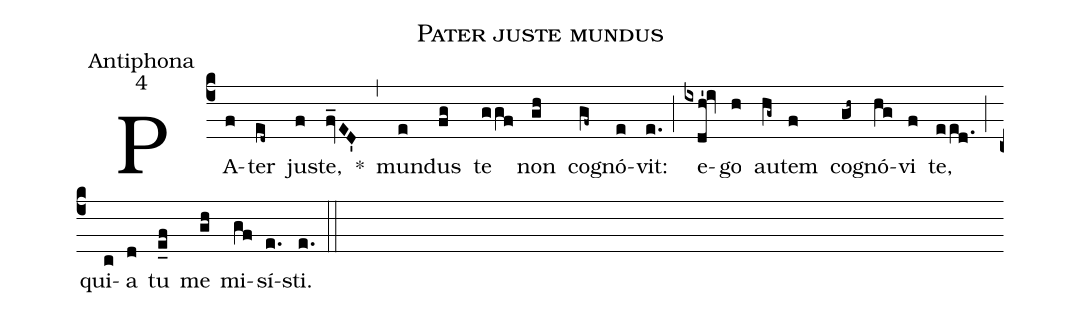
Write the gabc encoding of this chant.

name:Pater juste mundus;
office-part:Antiphona;
mode:4;
%%
(c4) PA(f)ter(ed~) ju(f)ste,(fv_ED') *(,) mun(e)dus(fg) te(ggf) non(gh) co(gf~)gnó(e)vit:(e.) (;) e(ixdh'!iv)go(h) au(hg~)tem(f) co(gh~)gnó(hg)vi(f) te,(eed.) (;) qui(c)a(d) tu(e_f) me(gh) mi(gf)sí(e.)sti.(e.) (::)
